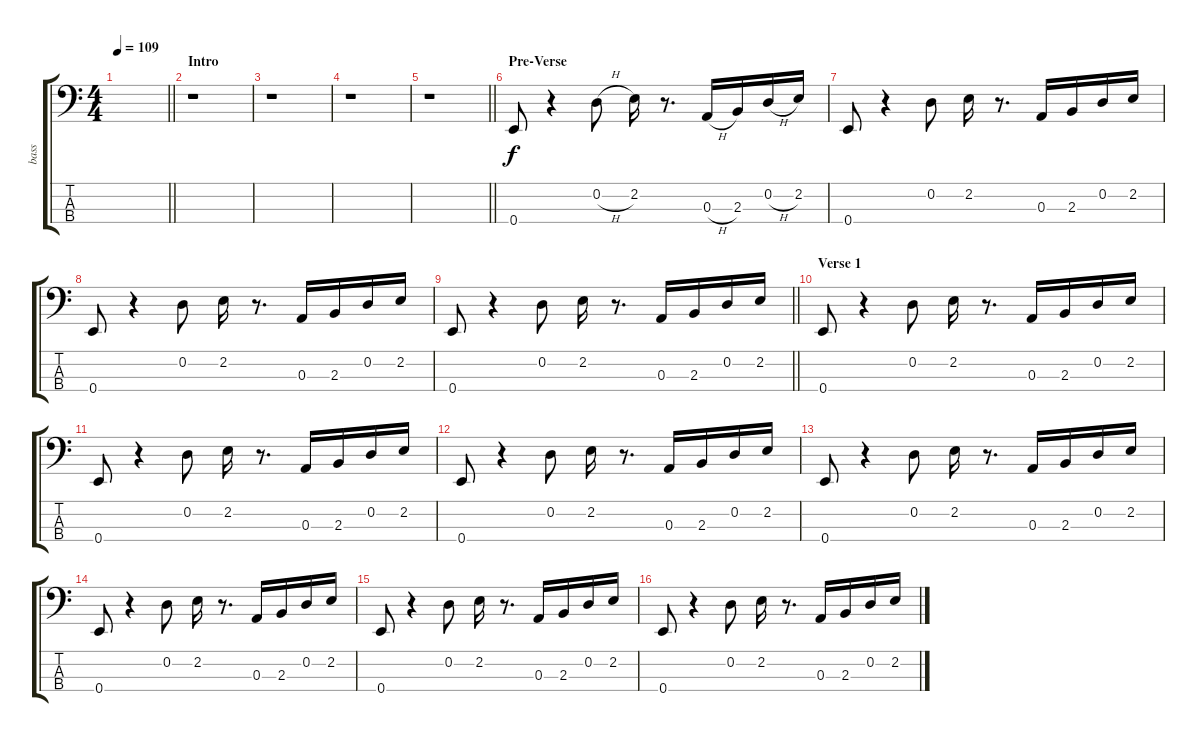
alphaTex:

\track ("bass" "bass") {instrument electricbassfinger}
\staff {score tabs}
\tuning (G2 D2 A1 E1) {hide}
\ts (4 4)
\tempo 109
\clef f4
\barLineRight lightlight
\ks c
|
\section ("" "Intro")
\ks aminor
r.1 |
r.1 |
r.1 |
\barLineRight lightlight
r.1 |
\section ("" "Pre-Verse")
0.4.8 r.4 0.2{h}.8 2.2.16 r.8{d} 0.3{h}.16 2.3.16 0.2{h}.16 2.2.16 |
0.4.8 r.4 0.2.8 2.2.16 r.8{d} 0.3.16 2.3.16 0.2.16 2.2.16 |
0.4.8 r.4 0.2.8 2.2.16 r.8{d} 0.3.16 2.3.16 0.2.16 2.2.16 |
\barLineRight lightlight
0.4.8 r.4 0.2.8 2.2.16 r.8{d} 0.3.16 2.3.16 0.2.16 2.2.16 |
\section ("" "Verse 1")
0.4.8 r.4 0.2.8 2.2.16 r.8{d} 0.3.16 2.3.16 0.2.16 2.2.16 |
0.4.8 r.4 0.2.8 2.2.16 r.8{d} 0.3.16 2.3.16 0.2.16 2.2.16 |
0.4.8 r.4 0.2.8 2.2.16 r.8{d} 0.3.16 2.3.16 0.2.16 2.2.16 |
0.4.8 r.4 0.2.8 2.2.16 r.8{d} 0.3.16 2.3.16 0.2.16 2.2.16 |
0.4.8 r.4 0.2.8 2.2.16 r.8{d} 0.3.16 2.3.16 0.2.16 2.2.16 |
0.4.8 r.4 0.2.8 2.2.16 r.8{d} 0.3.16 2.3.16 0.2.16 2.2.16 |
0.4.8 r.4 0.2.8 2.2.16 r.8{d} 0.3.16 2.3.16 0.2.16 2.2.16
